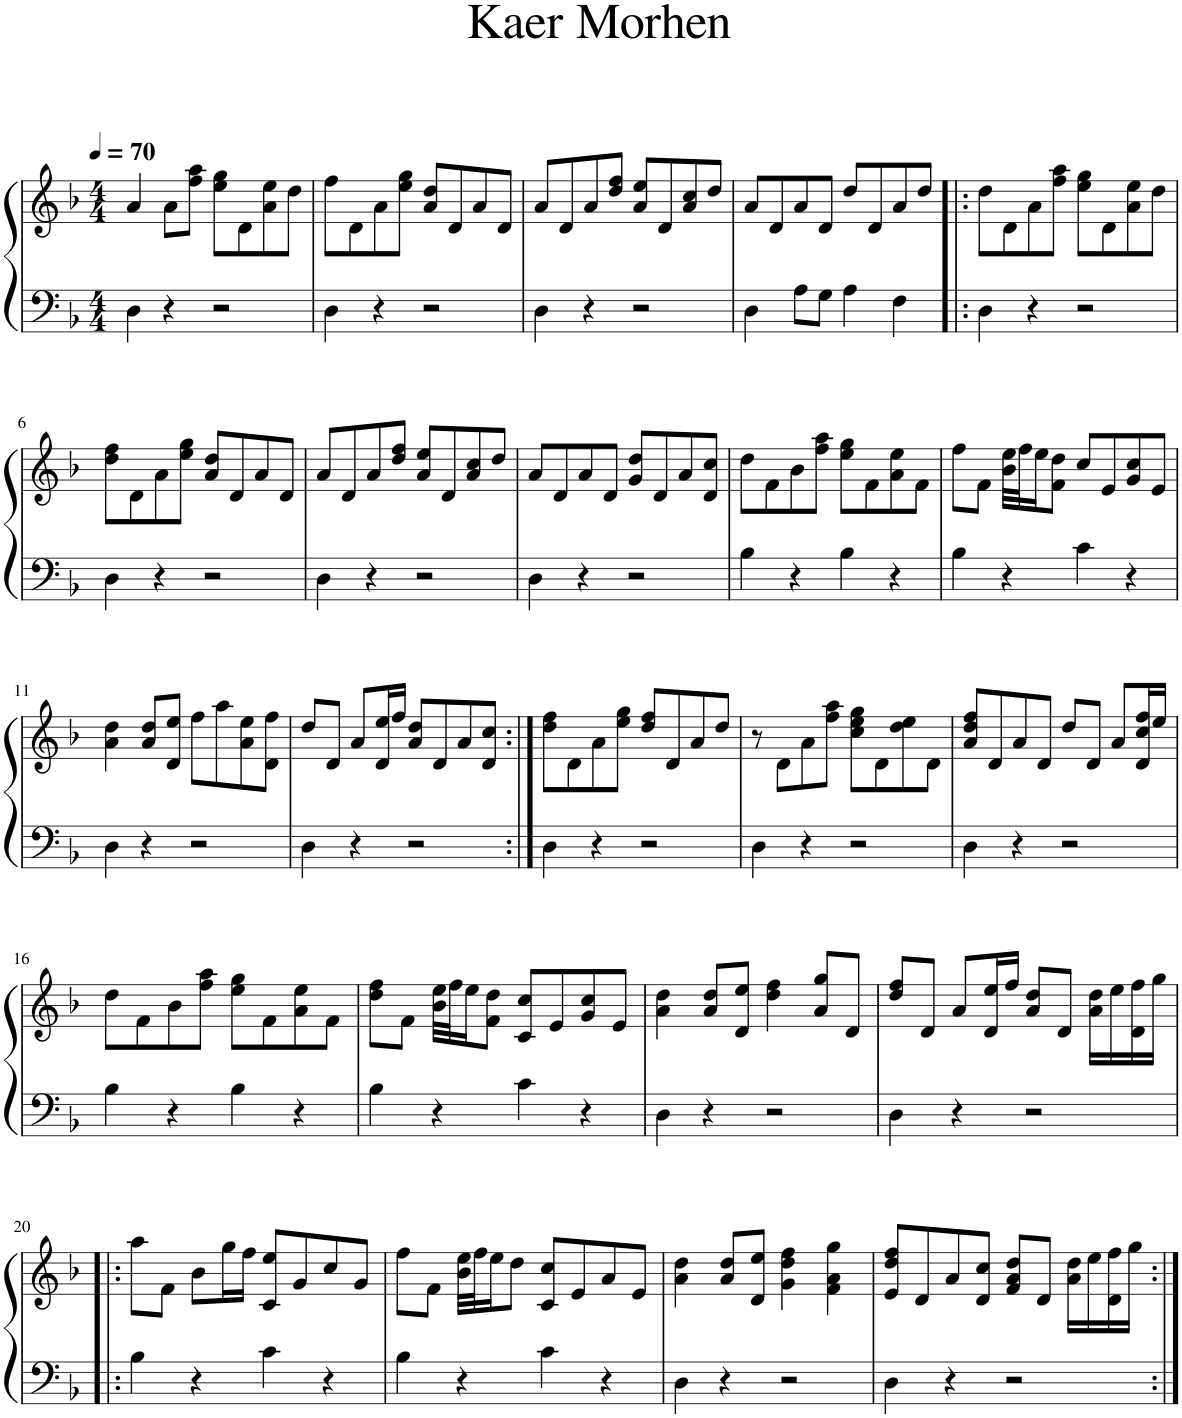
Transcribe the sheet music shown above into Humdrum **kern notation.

**kern	**kern
*part1	*part1
*staff2	*staff1
*I"Piano	*
*I'Pno.	*
*clefF4	*clefG2
*k[b-]	*k[b-]
*M4/4	*M4/4
*MM70	*MM70
=1	=1
4D\	4a/
4r	8a\L
.	8ff\ 8aa\J
2r	8ee\ 8gg\L
.	8d\
.	8a\ 8ee\
.	8dd\J
=2	=2
4D\	8ff\L
.	8d\
4r	8a\
.	8ee\ 8gg\J
2r	8a/ 8dd/L
.	8d/
.	8a/
.	8d/J
=3	=3
4D\	8a/L
.	8d/
4r	8a/
.	8dd/ 8ff/J
2r	8a/ 8ee/L
.	8d/
.	8a/ 8cc/
.	8dd/J
=4	=4
4D\	8a/L
.	8d/
8A\L	8a/
8G\J	8d/J
4A\	8dd/L
.	8d/
4F\	8a/
.	8dd/J
=5!|:	=5!|:
4D\	8dd\L
.	8d\
4r	8a\
.	8ff\ 8aa\J
2r	8ee\ 8gg\L
.	8d\
.	8a\ 8ee\
.	8dd\J
!!LO:LB:g=z
=6	=6
4D\	8dd\ 8ff\L
.	8d\
4r	8a\
.	8ee\ 8gg\J
2r	8a/ 8dd/L
.	8d/
.	8a/
.	8d/J
=7	=7
4D\	8a/L
.	8d/
4r	8a/
.	8dd/ 8ff/J
2r	8a/ 8ee/L
.	8d/
.	8a/ 8cc/
.	8dd/J
=8	=8
4D\	8a/L
.	8d/
4r	8a/
.	8d/J
2r	8g/ 8dd/L
.	8d/
.	8a/
.	8d/ 8cc/J
=9	=9
4B-\	8dd\L
.	8f\
4r	8b-\
.	8ff\ 8aa\J
4B-\	8ee\ 8gg\L
.	8f\
4r	8a\ 8ee\
.	8f\J
=10	=10
4B-\	8ff\L
.	8f\J
4r	32b-\ 32ee\LLL
.	32ff\J
.	16ee\J
.	8f\ 8dd\J
4c\	8cc/L
.	8e/
4r	8g/ 8cc/
.	8e/J
!!LO:LB:g=z
=11	=11
4D\	4a\ 4dd\
4r	8a/ 8dd/L
.	8d/ 8ee/J
2r	8ff\L
.	8aa\
.	8a\ 8ee\
.	8d\ 8ff\J
=12	=12
4D\	8dd/L
.	8d/J
4r	8a/L
.	16d/ 16ee/L
.	16ff/JJ
2r	8a/ 8dd/L
.	8d/
.	8a/
.	8d/ 8cc/J
=13:|!	=13:|!
4D\	8dd\ 8ff\L
.	8d\
4r	8a\
.	8ee\ 8gg\J
2r	8dd/ 8ff/L
.	8d/
.	8a/
.	8dd/J
=14	=14
4D\	8r
.	8d\L
4r	8a\
.	8ff\ 8aa\J
2r	8cc\ 8ee\ 8gg\L
.	8d\
.	8dd\ 8ee\
.	8d\J
=15	=15
4D\	8a/ 8dd/ 8ff/L
.	8d/
4r	8a/
.	8d/J
2r	8dd/L
.	8d/J
.	8a/L
.	16d/ 16cc/ 16ff/L
.	16ee/JJ
!!LO:LB:g=z
=16	=16
4B-\	8dd\L
.	8f\
4r	8b-\
.	8ff\ 8aa\J
4B-\	8ee\ 8gg\L
.	8f\
4r	8a\ 8ee\
.	8f\J
=17	=17
4B-\	8dd\ 8ff\L
.	8f\J
4r	32b-\ 32ee\LLL
.	32ff\J
.	16ee\J
.	8f\ 8dd\J
4c\	8c/ 8cc/L
.	8e/
4r	8g/ 8cc/
.	8e/J
=18	=18
4D\	4a\ 4dd\
4r	8a/ 8dd/L
.	8d/ 8ee/J
2r	4dd\ 4ff\
.	8a/ 8gg/L
.	8d/J
=19	=19
4D\	8dd/ 8ff/L
.	8d/J
4r	8a/L
.	16d/ 16ee/L
.	16ff/JJ
2r	8a/ 8dd/L
.	8d/J
.	16a\ 16dd\LL
.	16ee\
.	16d\ 16ff\
.	16gg\JJ
!!LO:LB:g=z
=20!|:	=20!|:
4B-\	8aa\L
.	8f\J
4r	8b-\L
.	16gg\L
.	16ff\JJ
4c\	8c/ 8ee/L
.	8g/
4r	8cc/
.	8g/J
=21	=21
4B-\	8ff\L
.	8f\J
4r	32b-\ 32ee\LLL
.	32ff\J
.	16ee\J
.	8dd\J
4c\	8c/ 8cc/L
.	8e/
4r	8a/
.	8e/J
=22	=22
4D\	4a\ 4dd\
4r	8a/ 8dd/L
.	8d/ 8ee/J
2r	4g\ 4dd\ 4ff\
.	4f\ 4a\ 4gg\
=23	=23
4D\	8e/ 8dd/ 8ff/L
.	8d/
4r	8a/
.	8d/ 8cc/J
2r	8f/ 8a/ 8dd/L
.	8d/J
.	16a\ 16dd\LL
.	16ee\
.	16d\ 16ff\
.	16gg\JJ
=:|!	=:|!
*-	*-
